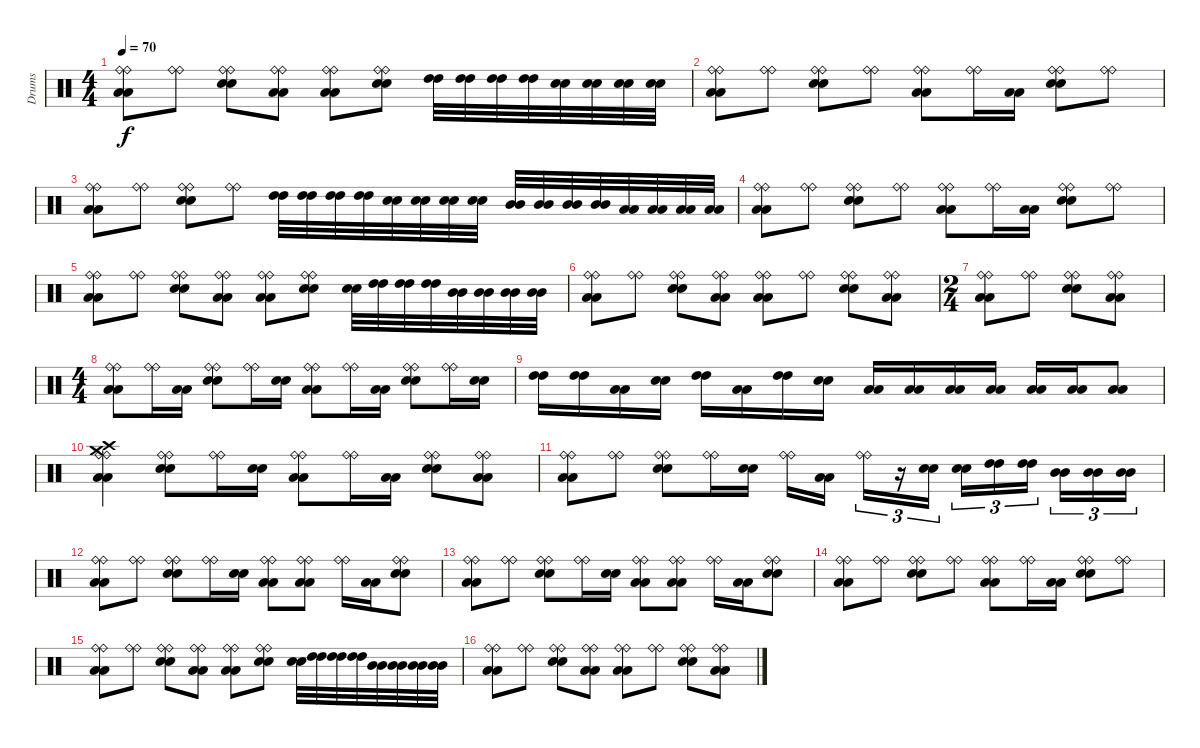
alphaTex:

\track ("Drums" "Drums") {instrument percussion}
\staff {score}
\articulation defaults
\ts (4 4)
\tempo 70
\clef neutral
\ks c
("Ride (bell)" "Ride (bell)" "Low Floor Tom (hit)" "Low Floor Tom (hit)").8{dy f} ("Ride (bell)" "Ride (bell)").8 ("Ride (bell)" "Ride (bell)" "Snare (hit) 2" "Snare (hit) 2").8 ("Ride (bell)" "Ride (bell)" "Low Floor Tom (hit)" "Low Floor Tom (hit)").8 ("Ride (bell)" "Ride (bell)" "Low Floor Tom (hit)" "Low Floor Tom (hit)").8 ("Ride (bell)" "Ride (bell)" "Snare (hit) 2" "Snare (hit) 2").8 ("High Tom (hit)" "High Tom (hit)").32 ("High Tom (hit)" "High Tom (hit)").32 ("High Tom (hit)" "High Tom (hit)").32 ("High Tom (hit)" "High Tom (hit)").32 ("Snare (hit) 2" "Snare (hit) 2").32 ("Snare (hit) 2" "Snare (hit) 2").32 ("Snare (hit) 2" "Snare (hit) 2").32 ("Snare (hit) 2" "Snare (hit) 2").32 |
("Ride (bell)" "Ride (bell)" "Low Floor Tom (hit)" "Low Floor Tom (hit)").8 ("Ride (bell)" "Ride (bell)").8 ("Ride (bell)" "Ride (bell)" "Snare (hit) 2" "Snare (hit) 2").8 ("Ride (bell)" "Ride (bell)").8 ("Ride (bell)" "Ride (bell)" "Low Floor Tom (hit)" "Low Floor Tom (hit)").8 ("Ride (bell)" "Ride (bell)").16 ("Low Floor Tom (hit)" "Low Floor Tom (hit)").16 ("Ride (bell)" "Ride (bell)" "Snare (hit) 2" "Snare (hit) 2").8 ("Ride (bell)" "Ride (bell)").8 |
("Ride (bell)" "Ride (bell)" "Low Floor Tom (hit)" "Low Floor Tom (hit)").8 ("Ride (bell)" "Ride (bell)").8 ("Ride (bell)" "Ride (bell)" "Snare (hit) 2" "Snare (hit) 2").8 ("Ride (bell)" "Ride (bell)").8 ("High Tom (hit)" "High Tom (hit)").32 ("High Tom (hit)" "High Tom (hit)").32 ("High Tom (hit)" "High Tom (hit)").32 ("High Tom (hit)" "High Tom (hit)").32 ("Snare (hit) 2" "Snare (hit) 2").32 ("Snare (hit) 2" "Snare (hit) 2").32 ("Snare (hit) 2" "Snare (hit) 2").32 ("Snare (hit) 2" "Snare (hit) 2").32 ("Mid Tom (hit)" "Mid Tom (hit)").32 ("Mid Tom (hit)" "Mid Tom (hit)").32 ("Mid Tom (hit)" "Mid Tom (hit)").32 ("Mid Tom (hit)" "Mid Tom (hit)").32 ("Low Tom (hit)" "Low Tom (hit)").32 ("Low Tom (hit)" "Low Tom (hit)").32 ("Low Tom (hit)" "Low Tom (hit)").32 ("Low Tom (hit)" "Low Tom (hit)").32 |
("Ride (bell)" "Ride (bell)" "Low Floor Tom (hit)" "Low Floor Tom (hit)").8 ("Ride (bell)" "Ride (bell)").8 ("Ride (bell)" "Ride (bell)" "Snare (hit) 2" "Snare (hit) 2").8 ("Ride (bell)" "Ride (bell)").8 ("Ride (bell)" "Ride (bell)" "Low Floor Tom (hit)" "Low Floor Tom (hit)").8 ("Ride (bell)" "Ride (bell)").16 ("Low Floor Tom (hit)" "Low Floor Tom (hit)").16 ("Ride (bell)" "Ride (bell)" "Snare (hit) 2" "Snare (hit) 2").8 ("Ride (bell)" "Ride (bell)").8 |
("Ride (bell)" "Ride (bell)" "Low Floor Tom (hit)" "Low Floor Tom (hit)").8 ("Ride (bell)" "Ride (bell)").8 ("Ride (bell)" "Ride (bell)" "Snare (hit) 2" "Snare (hit) 2").8 ("Ride (bell)" "Ride (bell)" "Low Floor Tom (hit)" "Low Floor Tom (hit)").8 ("Ride (bell)" "Ride (bell)" "Low Floor Tom (hit)" "Low Floor Tom (hit)").8 ("Ride (bell)" "Ride (bell)" "Snare (hit) 2" "Snare (hit) 2").8 ("Snare (hit) 2" "Snare (hit) 2").32 ("High Tom (hit)" "High Tom (hit)").32 ("High Tom (hit)" "High Tom (hit)").32 ("High Tom (hit)" "High Tom (hit)").32 ("Mid Tom (hit)" "Mid Tom (hit)").32 ("Mid Tom (hit)" "Mid Tom (hit)").32 ("Mid Tom (hit)" "Mid Tom (hit)").32 ("Mid Tom (hit)" "Mid Tom (hit)").32 |
("Ride (bell)" "Ride (bell)" "Low Floor Tom (hit)" "Low Floor Tom (hit)").8 ("Ride (bell)" "Ride (bell)").8 ("Ride (bell)" "Ride (bell)" "Snare (hit) 2" "Snare (hit) 2").8 ("Ride (bell)" "Ride (bell)" "Low Floor Tom (hit)" "Low Floor Tom (hit)").8 ("Ride (bell)" "Ride (bell)" "Low Floor Tom (hit)" "Low Floor Tom (hit)").8 ("Ride (bell)" "Ride (bell)").8 ("Ride (bell)" "Ride (bell)" "Snare (hit) 2" "Snare (hit) 2").8 ("Ride (bell)" "Ride (bell)" "Low Floor Tom (hit)" "Low Floor Tom (hit)").8 |
\ts (2 4)
("Ride (bell)" "Ride (bell)" "Low Floor Tom (hit)" "Low Floor Tom (hit)").8 ("Ride (bell)" "Ride (bell)").8 ("Ride (bell)" "Ride (bell)" "Snare (hit) 2" "Snare (hit) 2").8 ("Ride (bell)" "Ride (bell)" "Low Floor Tom (hit)" "Low Floor Tom (hit)").8 |
\ts (4 4)
("Ride (bell)" "Ride (bell)" "Low Floor Tom (hit)" "Low Floor Tom (hit)").8 ("Ride (bell)" "Ride (bell)").16 ("Low Floor Tom (hit)" "Low Floor Tom (hit)").16 ("Ride (bell)" "Ride (bell)" "Snare (hit) 2" "Snare (hit) 2").8 ("Ride (bell)" "Ride (bell)").16 ("Snare (hit) 2" "Snare (hit) 2").16 ("Ride (bell)" "Ride (bell)" "Low Floor Tom (hit)" "Low Floor Tom (hit)").8 ("Ride (bell)" "Ride (bell)").16 ("Low Floor Tom (hit)" "Low Floor Tom (hit)").16 ("Ride (bell)" "Ride (bell)" "Snare (hit) 2" "Snare (hit) 2").8 ("Ride (bell)" "Ride (bell)").16 ("Snare (hit) 2" "Snare (hit) 2").16 |
("High Tom (hit)" "High Tom (hit)").16 ("High Tom (hit)" "High Tom (hit)").16 ("Low Floor Tom (hit)" "Low Floor Tom (hit)").16 ("Snare (hit) 2" "Snare (hit) 2").16 ("High Tom (hit)" "High Tom (hit)").16 ("Low Floor Tom (hit)" "Low Floor Tom (hit)").16 ("High Tom (hit)" "High Tom (hit)").16 ("Snare (hit) 2" "Snare (hit) 2").16 ("Low Floor Tom (hit)" "Low Floor Tom (hit)").16 ("Low Tom (hit)" "Low Tom (hit)").16 ("Low Tom (hit)" "Low Tom (hit)").16 ("Low Floor Tom (hit)" "Low Floor Tom (hit)").16 ("Low Tom (hit)" "Low Tom (hit)").16 ("Low Tom (hit)" "Low Tom (hit)").16 ("Low Floor Tom (hit)" "Low Floor Tom (hit)").8 |
("Ride (bell)" "Ride (bell)" "Crash high (hit)" "Crash medium (hit)" "Low Floor Tom (hit)" "Low Floor Tom (hit)").4 ("Ride (bell)" "Ride (bell)" "Snare (hit) 2" "Snare (hit) 2").8 ("Ride (bell)" "Ride (bell)").16 ("Snare (hit) 2" "Snare (hit) 2").16 ("Ride (bell)" "Ride (bell)" "Low Floor Tom (hit)" "Low Floor Tom (hit)").8 ("Ride (bell)" "Ride (bell)").16 ("Low Floor Tom (hit)" "Low Floor Tom (hit)").16 ("Ride (bell)" "Ride (bell)" "Snare (hit) 2" "Snare (hit) 2").8 ("Ride (bell)" "Ride (bell)" "Low Floor Tom (hit)" "Low Floor Tom (hit)").8 |
("Ride (bell)" "Ride (bell)" "Low Floor Tom (hit)" "Low Floor Tom (hit)").8 ("Ride (bell)" "Ride (bell)").8 ("Ride (bell)" "Ride (bell)" "Snare (hit) 2" "Snare (hit) 2").8 ("Ride (bell)" "Ride (bell)").16 ("Snare (hit) 2" "Snare (hit) 2").16 ("Ride (bell)" "Ride (bell)").16 ("Low Floor Tom (hit)" "Low Floor Tom (hit)").16{beam splitsecondary} ("Ride (bell)" "Ride (bell)").16{tu (3 2)} r.16{tu (3 2)} ("Snare (hit) 2" "Snare (hit) 2").16{tu (3 2)} ("Snare (hit) 2" "Snare (hit) 2").16{tu (3 2)} ("High Tom (hit)" "High Tom (hit)").16{tu (3 2)} ("High Tom (hit)" "High Tom (hit)").16{tu (3 2) beam splitsecondary} ("Mid Tom (hit)" "Mid Tom (hit)").16{tu (3 2)} ("Mid Tom (hit)" "Mid Tom (hit)").16{tu (3 2)} ("Mid Tom (hit)" "Mid Tom (hit)").16{tu (3 2)} |
("Ride (bell)" "Ride (bell)" "Low Floor Tom (hit)" "Low Floor Tom (hit)").8 ("Ride (bell)" "Ride (bell)").8 ("Ride (bell)" "Ride (bell)" "Snare (hit) 2" "Snare (hit) 2").8 ("Ride (bell)" "Ride (bell)").16 ("Snare (hit) 2" "Snare (hit) 2").16 ("Ride (bell)" "Ride (bell)" "Low Floor Tom (hit)" "Low Floor Tom (hit)").8 ("Ride (bell)" "Ride (bell)" "Low Floor Tom (hit)" "Low Floor Tom (hit)").8 ("Ride (bell)" "Ride (bell)").16 ("Low Floor Tom (hit)" "Low Floor Tom (hit)").16 ("Ride (bell)" "Ride (bell)" "Snare (hit) 2" "Snare (hit) 2").8 |
("Ride (bell)" "Ride (bell)" "Low Floor Tom (hit)" "Low Floor Tom (hit)").8 ("Ride (bell)" "Ride (bell)").8 ("Ride (bell)" "Ride (bell)" "Snare (hit) 2" "Snare (hit) 2").8 ("Ride (bell)" "Ride (bell)").16 ("Snare (hit) 2" "Snare (hit) 2").16 ("Ride (bell)" "Ride (bell)" "Low Floor Tom (hit)" "Low Floor Tom (hit)").8 ("Ride (bell)" "Ride (bell)" "Low Floor Tom (hit)" "Low Floor Tom (hit)").8 ("Ride (bell)" "Ride (bell)").16 ("Low Floor Tom (hit)" "Low Floor Tom (hit)").16 ("Ride (bell)" "Ride (bell)" "Snare (hit) 2" "Snare (hit) 2").8 |
("Ride (bell)" "Ride (bell)" "Low Floor Tom (hit)" "Low Floor Tom (hit)").8 ("Ride (bell)" "Ride (bell)").8 ("Ride (bell)" "Ride (bell)" "Snare (hit) 2" "Snare (hit) 2").8 ("Ride (bell)" "Ride (bell)").8 ("Ride (bell)" "Ride (bell)" "Low Floor Tom (hit)" "Low Floor Tom (hit)").8 ("Ride (bell)" "Ride (bell)").16 ("Low Floor Tom (hit)" "Low Floor Tom (hit)").16 ("Ride (bell)" "Ride (bell)" "Snare (hit) 2" "Snare (hit) 2").8 ("Ride (bell)" "Ride (bell)").8 |
("Ride (bell)" "Ride (bell)" "Low Floor Tom (hit)" "Low Floor Tom (hit)").8 ("Ride (bell)" "Ride (bell)").8 ("Ride (bell)" "Ride (bell)" "Snare (hit) 2" "Snare (hit) 2").8 ("Ride (bell)" "Ride (bell)" "Low Floor Tom (hit)" "Low Floor Tom (hit)").8 ("Ride (bell)" "Ride (bell)" "Low Floor Tom (hit)" "Low Floor Tom (hit)").8 ("Ride (bell)" "Ride (bell)" "Snare (hit) 2" "Snare (hit) 2").8 ("Snare (hit) 2" "Snare (hit) 2").32 ("High Tom (hit)" "High Tom (hit)").32 ("High Tom (hit)" "High Tom (hit)").32 ("High Tom (hit)" "High Tom (hit)").32 ("Mid Tom (hit)" "Mid Tom (hit)").32 ("Mid Tom (hit)" "Mid Tom (hit)").32 ("Mid Tom (hit)" "Mid Tom (hit)").32 ("Mid Tom (hit)" "Mid Tom (hit)").32 |
("Ride (bell)" "Ride (bell)" "Low Floor Tom (hit)" "Low Floor Tom (hit)").8 ("Ride (bell)" "Ride (bell)").8 ("Ride (bell)" "Ride (bell)" "Snare (hit) 2" "Snare (hit) 2").8 ("Ride (bell)" "Ride (bell)" "Low Floor Tom (hit)" "Low Floor Tom (hit)").8 ("Ride (bell)" "Ride (bell)" "Low Floor Tom (hit)" "Low Floor Tom (hit)").8 ("Ride (bell)" "Ride (bell)").8 ("Ride (bell)" "Ride (bell)" "Snare (hit) 2" "Snare (hit) 2").8 ("Ride (bell)" "Ride (bell)" "Low Floor Tom (hit)" "Low Floor Tom (hit)").8
